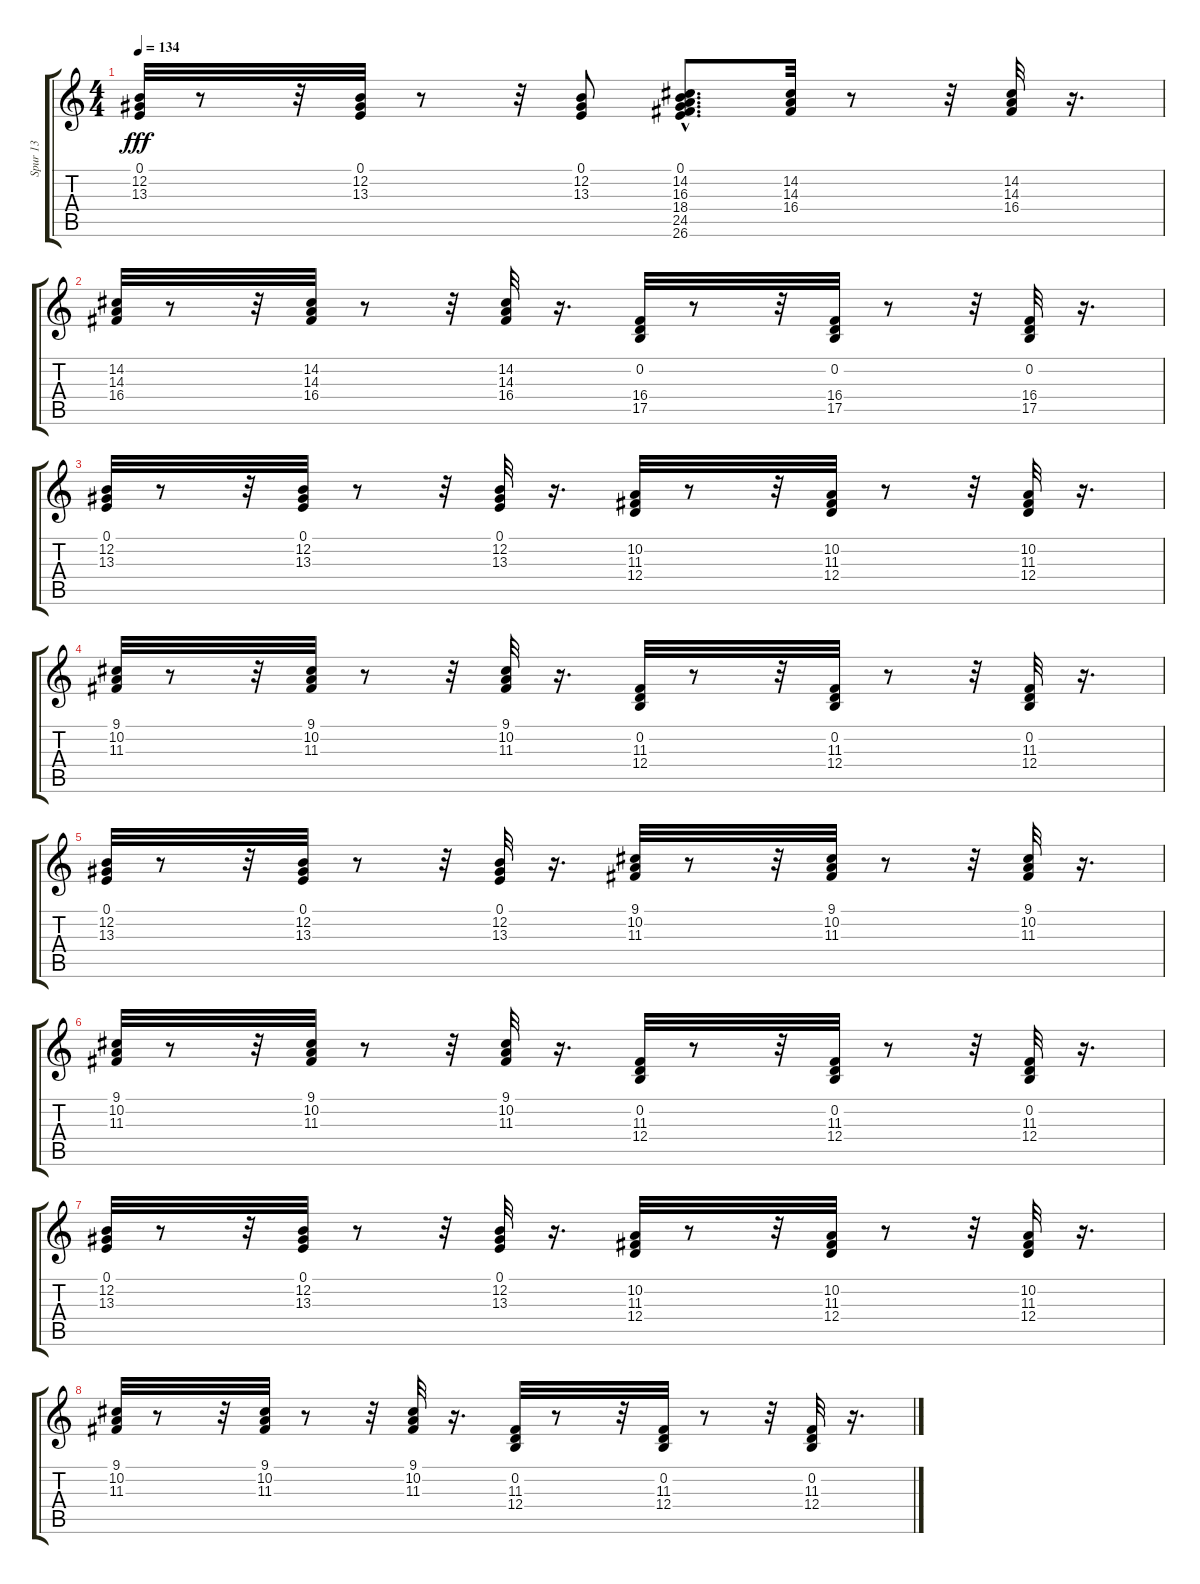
\track ("Spur 13" "Spur 13") {instrument electricgrandpiano}
\staff {score tabs}
\tuning (E4 B3 G3 D3 A2 E2) {hide}
\ts (4 4)
\tempo 134
\clef g2
\ks c
(0.1 12.2 13.3).32{dy fff} r.8 r.32 (0.1 12.2 13.3).32 r.8 r.32 (0.1 12.2 13.3).8 (0.1{hac} 14.2 16.3{hac} 18.4{hac} 24.5 26.6).8{d} (14.2 14.3 16.4).32 r.8 r.32 (14.2 14.3 16.4).32 r.16{d} |
(14.2 14.3 16.4).32 r.8 r.32 (14.2 14.3 16.4).32 r.8 r.32 (14.2 14.3 16.4).32 r.16{d} (0.2 16.4 17.5).32 r.8 r.32 (0.2 16.4 17.5).32 r.8 r.32 (0.2 16.4 17.5).32 r.16{d} |
(0.1 12.2 13.3).32 r.8 r.32 (0.1 12.2 13.3).32 r.8 r.32 (0.1 12.2 13.3).32 r.16{d} (10.2 11.3 12.4).32 r.8 r.32 (10.2 11.3 12.4).32 r.8 r.32 (10.2 11.3 12.4).32 r.16{d} |
(9.1 10.2 11.3).32 r.8 r.32 (9.1 10.2 11.3).32 r.8 r.32 (9.1 10.2 11.3).32 r.16{d} (0.2 11.3 12.4).32 r.8 r.32 (0.2 11.3 12.4).32 r.8 r.32 (0.2 11.3 12.4).32 r.16{d} |
(0.1 12.2 13.3).32 r.8 r.32 (0.1 12.2 13.3).32 r.8 r.32 (0.1 12.2 13.3).32 r.16{d} (9.1 10.2 11.3).32 r.8 r.32 (9.1 10.2 11.3).32 r.8 r.32 (9.1 10.2 11.3).32 r.16{d} |
(9.1 10.2 11.3).32 r.8 r.32 (9.1 10.2 11.3).32 r.8 r.32 (9.1 10.2 11.3).32 r.16{d} (0.2 11.3 12.4).32 r.8 r.32 (0.2 11.3 12.4).32 r.8 r.32 (0.2 11.3 12.4).32 r.16{d} |
(0.1 12.2 13.3).32 r.8 r.32 (0.1 12.2 13.3).32 r.8 r.32 (0.1 12.2 13.3).32 r.16{d} (10.2 11.3 12.4).32 r.8 r.32 (10.2 11.3 12.4).32 r.8 r.32 (10.2 11.3 12.4).32 r.16{d} |
(9.1 10.2 11.3).32 r.8 r.32 (9.1 10.2 11.3).32 r.8 r.32 (9.1 10.2 11.3).32 r.16{d} (0.2 11.3 12.4).32 r.8 r.32 (0.2 11.3 12.4).32 r.8 r.32 (0.2 11.3 12.4).32 r.16{d}
